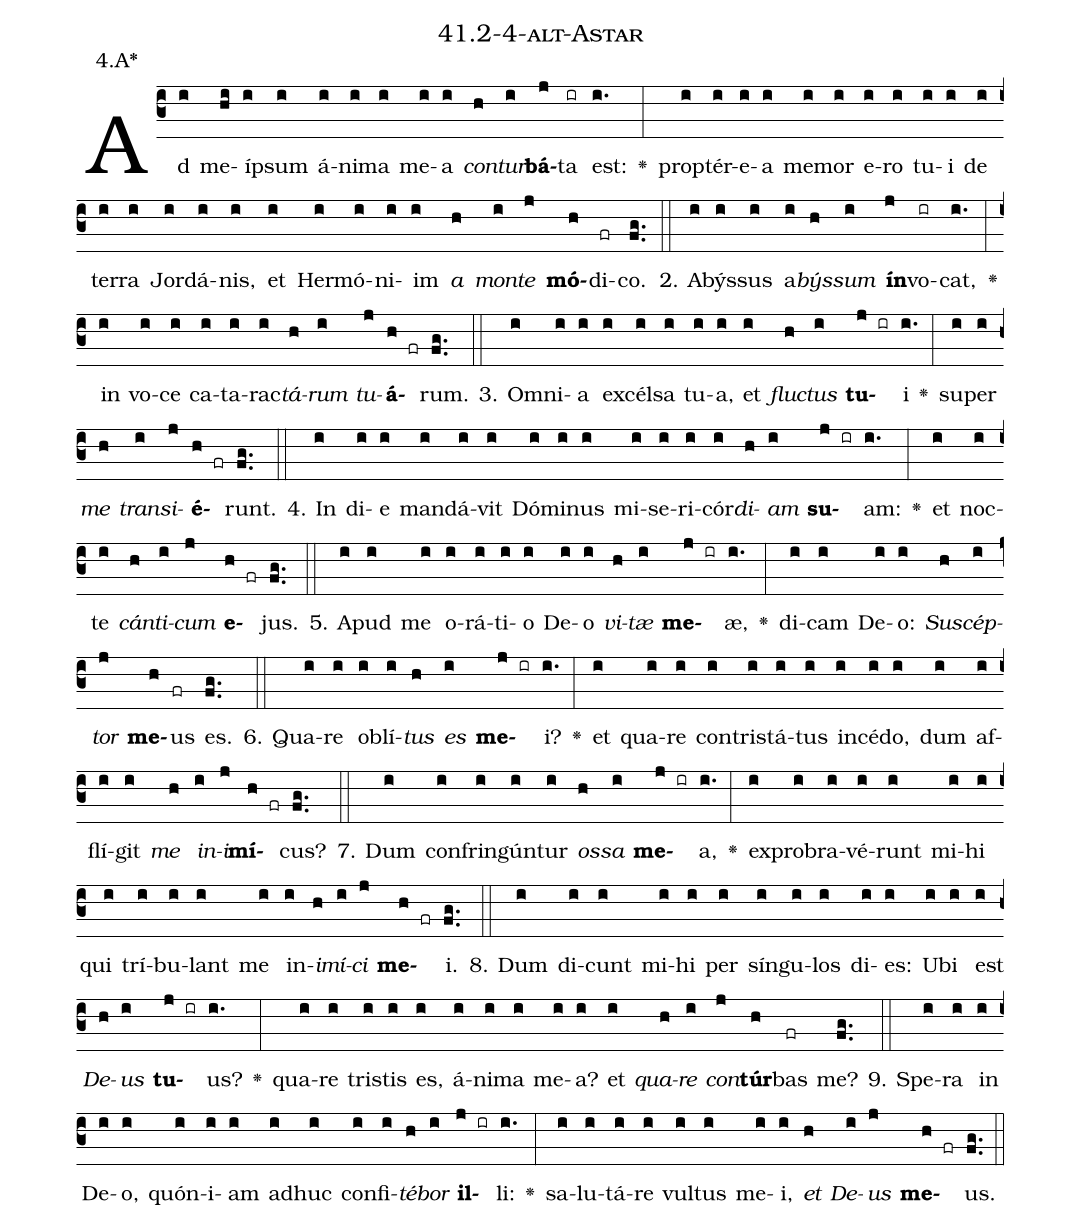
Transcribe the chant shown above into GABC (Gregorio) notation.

name: 41.2-4-alt-Astar;
annotation: 4.A*;
%%
(c3)Ad(i) me(hi)íp(i)sum(i) á(i)ni(i)ma(i) me(i)a(i) <i>con</i>(h)<i>tur</i>(i)<b>bá</b>(j)ta(ir) est:(i.) <v>\greheightstar</v>(:) prop(i)tér(i)e(i)a(i) me(i)mor(i) e(i)ro(i) tu(i)i(i) de(i) ter(i)ra(i) Jor(i)dá(i)nis,(i) et(i) Her(i)mó(i)ni(i)im(i) <i>a</i>(h) <i>mon</i>(i)<i>te</i>(j) <b>mó</b>(h)di(fr)co.(fg..) (::)
2. A(i)býs(i)sus(i) a(i)<i>býs</i>(h)<i>sum</i>(i) <b>ín</b>(j)vo(ir)cat,(i.) <v>\greheightstar</v>(:) in(i) vo(i)ce(i) ca(i)ta(i)rac(i)<i>tá</i>(h)<i>rum</i>(i) <i>tu</i>(j)<b>á</b>(h fr)rum.(fg..) (::)
3. Om(i)ni(i)a(i) ex(i)cél(i)sa(i) tu(i)a,(i) et(i) <i>fluc</i>(h)<i>tus</i>(i) <b>tu</b>(j ir)i(i.) <v>\greheightstar</v>(:) su(i)per(i) <i>me</i>(h) <i>trans</i>(i)<i>i</i>(j)<b>é</b>(h fr)runt.(fg..) (::)
4. In(i) di(i)e(i) man(i)dá(i)vit(i) Dó(i)mi(i)nus(i) mi(i)se(i)ri(i)cór(i)<i>di</i>(h)<i>am</i>(i) <b>su</b>(j ir)am:(i.) <v>\greheightstar</v>(:) et(i) noc(i)te(i) <i>cán</i>(h)<i>ti</i>(i)<i>cum</i>(j) <b>e</b>(h fr)jus.(fg..) (::)
5. A(i)pud(i) me(i) o(i)rá(i)ti(i)o(i) De(i)o(i) <i>vi</i>(h)<i>tæ</i>(i) <b>me</b>(j ir)æ,(i.) <v>\greheightstar</v>(:) di(i)cam(i) De(i)o:(i) <i>Su</i>(h)<i>scép</i>(i)<i>tor</i>(j) <b>me</b>(h)us(fr) es.(fg..) (::)
6. Qua(i)re(i) ob(i)lí(i)<i>tus</i>(h) <i>es</i>(i) <b>me</b>(j ir)i?(i.) <v>\greheightstar</v>(:) et(i) qua(i)re(i) con(i)tris(i)tá(i)tus(i) in(i)cé(i)do,(i) dum(i) af(i)flí(i)git(i) <i>me</i>(h) <i>in</i>(i)<i>i</i>(j)<b>mí</b>(h fr)cus?(fg..) (::)
7. Dum(i) con(i)frin(i)gún(i)tur(i) <i>os</i>(h)<i>sa</i>(i) <b>me</b>(j ir)a,(i.) <v>\greheightstar</v>(:) ex(i)pro(i)bra(i)vé(i)runt(i) mi(i)hi(i) qui(i) trí(i)bu(i)lant(i) me(i) in(i)<i>i</i>(h)<i>mí</i>(i)<i>ci</i>(j) <b>me</b>(h fr)i.(fg..) (::)
8. Dum(i) di(i)cunt(i) mi(i)hi(i) per(i) sín(i)gu(i)los(i) di(i)es:(i) U(i)bi(i) est(i) <i>De</i>(h)<i>us</i>(i) <b>tu</b>(j ir)us?(i.) <v>\greheightstar</v>(:) qua(i)re(i) tris(i)tis(i) es,(i) á(i)ni(i)ma(i) me(i)a?(i) et(i) <i>qua</i>(h)<i>re</i>(i) <i>con</i>(j)<b>túr</b>(h)bas(fr) me?(fg..) (::)
9. Spe(i)ra(i) in(i) De(i)o,(i) quón(i)i(i)am(i) ad(i)huc(i) con(i)fi(i)<i>té</i>(h)<i>bor</i>(i) <b>il</b>(j ir)li:(i.) <v>\greheightstar</v>(:) sa(i)lu(i)tá(i)re(i) vul(i)tus(i) me(i)i,(i) <i>et</i>(h) <i>De</i>(i)<i>us</i>(j) <b>me</b>(h fr)us.(fg..) (::)
